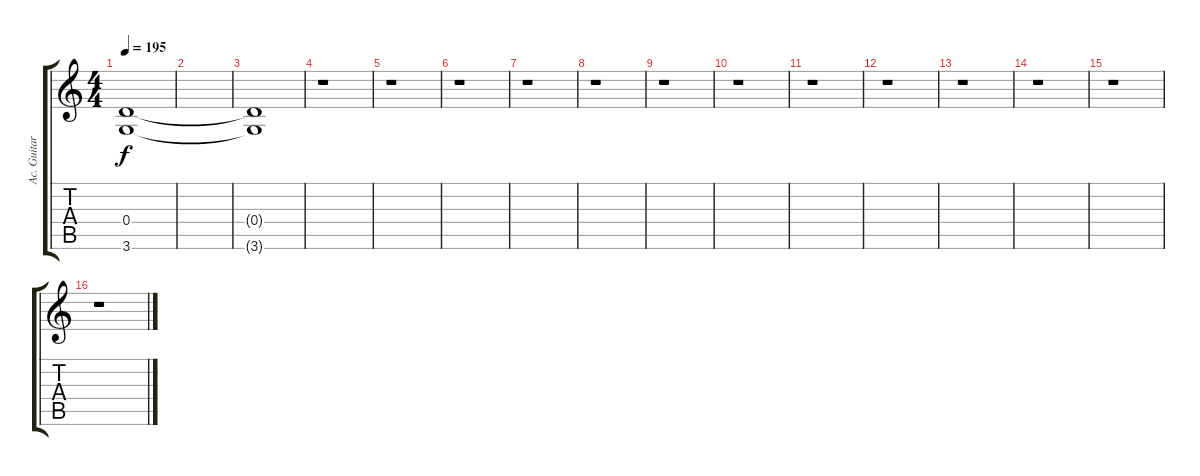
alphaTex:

\track ("Ac. Guitar" "Ac. Guitar") {instrument acousticguitarsteel}
\staff {score tabs}
\tuning (E4 B3 G3 D3 A2 E2) {hide}
\ts (4 4)
\tempo 195
\clef g2
\ks c
(0.4 3.6).1{dy f} |
|
(0.4{t} 3.6{t}).1 |
r.1 |
r.1 |
r.1 |
r.1 |
r.1 |
r.1 |
r.1 |
r.1 |
r.1 |
r.1 |
r.1 |
r.1 |
r.1
